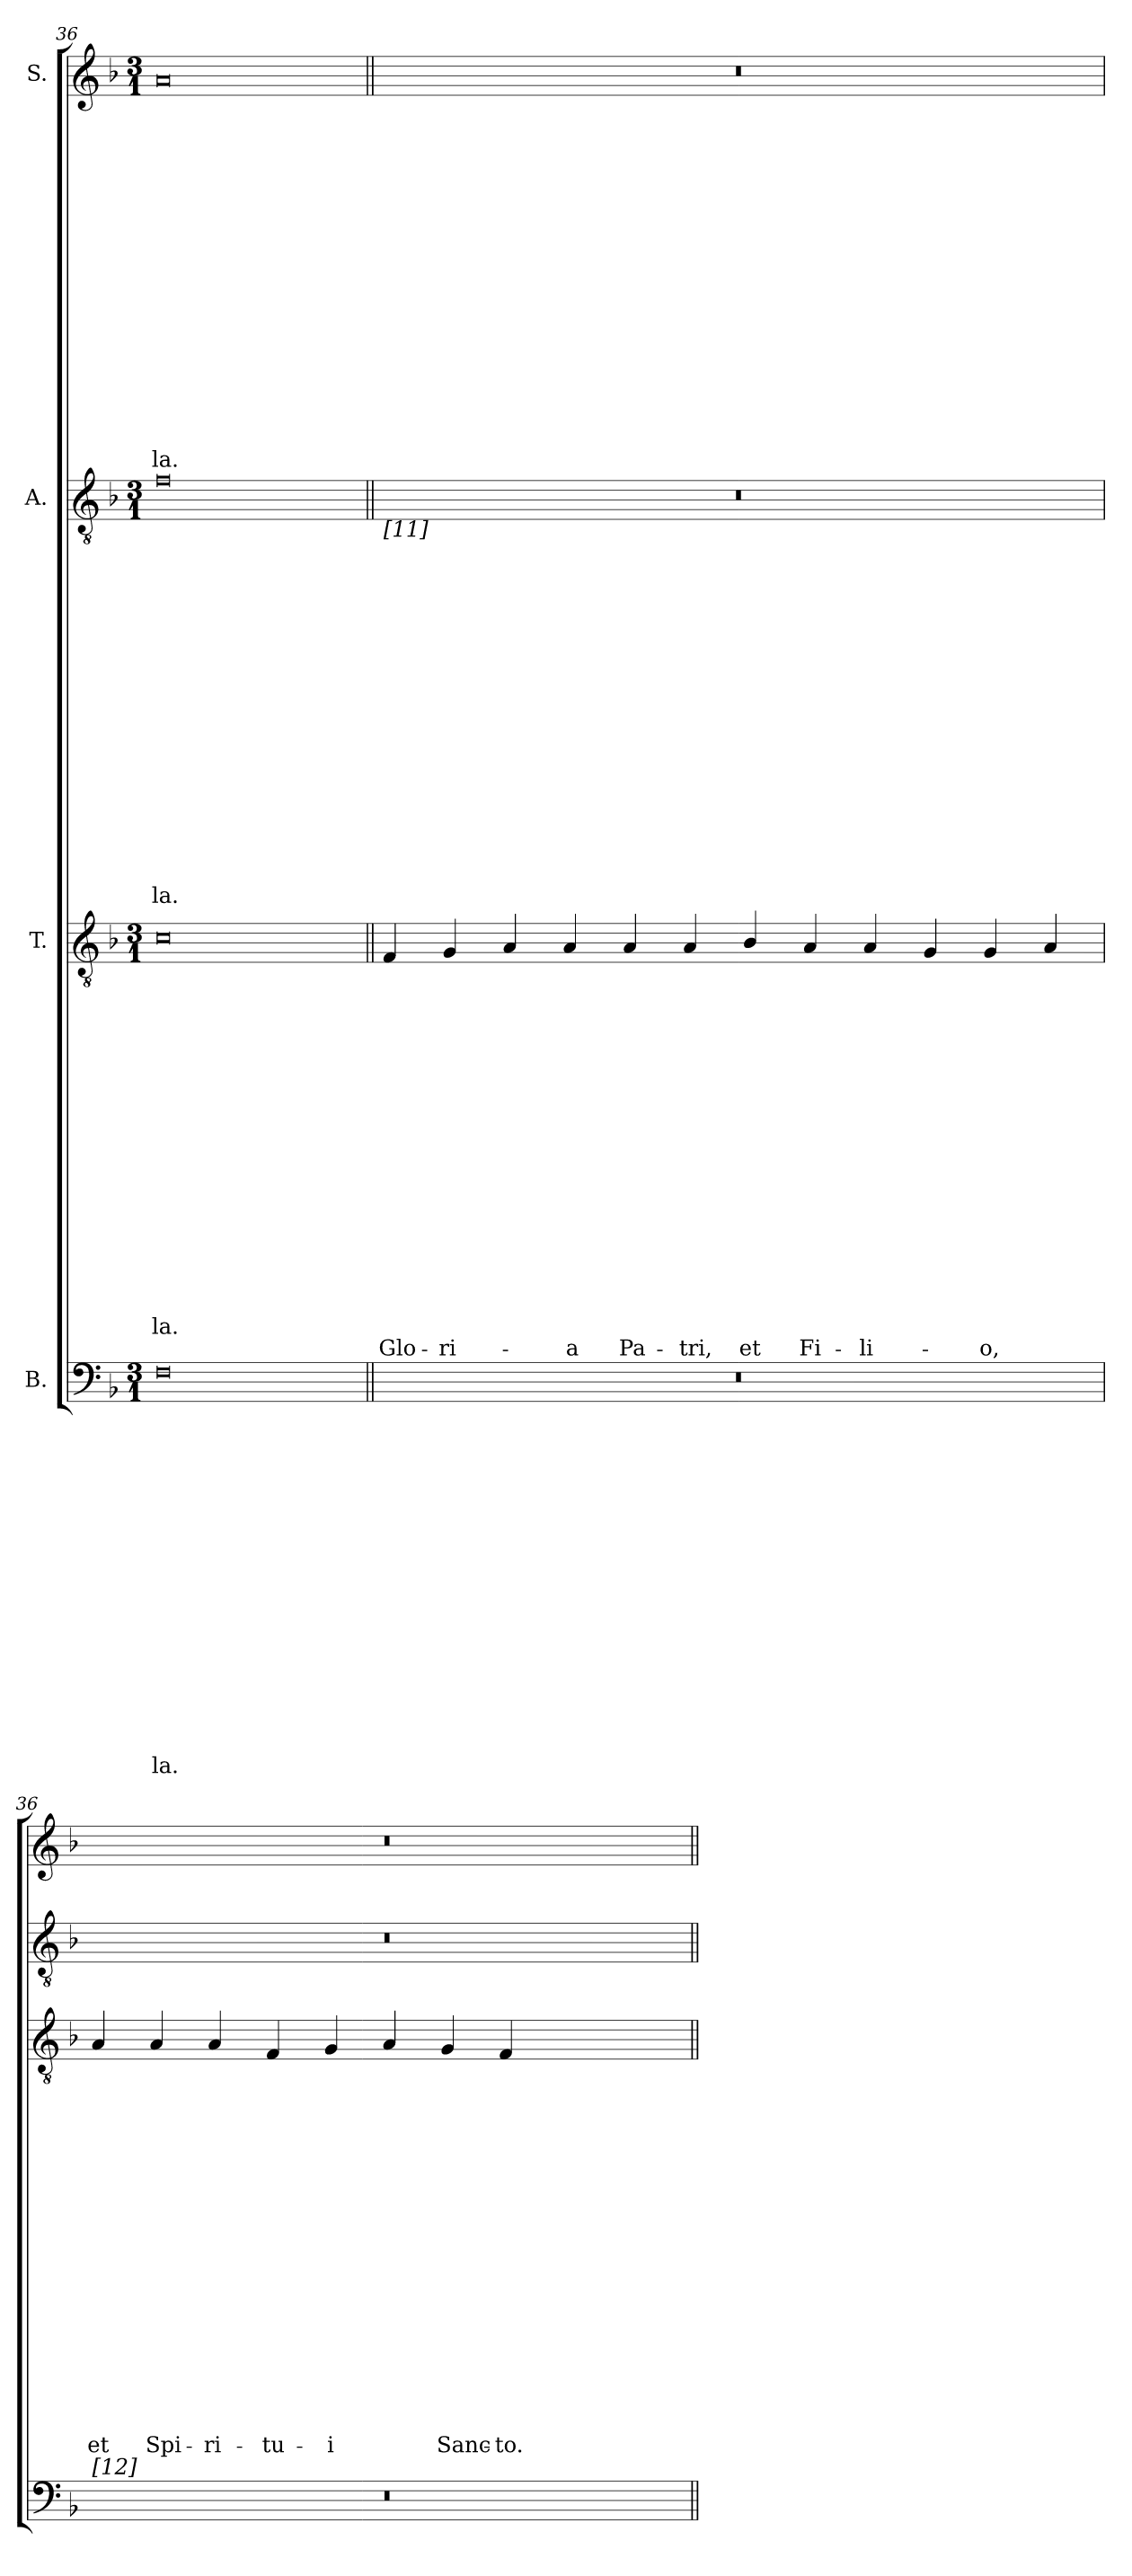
**kern	**text	**text	**text	**text	**text	**text	**text	**text	**text	**text	**text	**text	**text	**text	**text	**text	**text	**kern	**text	**text	**text	**text	**text	**text	**text	**text	**text	**text	**text	**text	**text	**text	**text	**text	**text	**text	**kern	**text	**text	**text	**text	**text	**text	**text	**text	**text	**text	**text	**text	**text	**text	**text	**text	**text	**kern	**text	**text	**text	**text	**text	**text	**text	**text	**text	**text	**text	**text	**text	**text	**text	**text	**text
*part4	*part4	*part4	*part4	*part4	*part4	*part4	*part4	*part4	*part4	*part4	*part4	*part4	*part4	*part4	*part4	*part4	*part4	*part3	*part3	*part3	*part3	*part3	*part3	*part3	*part3	*part3	*part3	*part3	*part3	*part3	*part3	*part3	*part3	*part3	*part3	*part3	*part2	*part2	*part2	*part2	*part2	*part2	*part2	*part2	*part2	*part2	*part2	*part2	*part2	*part2	*part2	*part2	*part2	*part2	*part1	*part1	*part1	*part1	*part1	*part1	*part1	*part1	*part1	*part1	*part1	*part1	*part1	*part1	*part1	*part1	*part1	*part1
*staff4	*staff4	*staff4	*staff4	*staff4	*staff4	*staff4	*staff4	*staff4	*staff4	*staff4	*staff4	*staff4	*staff4	*staff4	*staff4	*staff4	*staff4	*staff3	*staff3	*staff3	*staff3	*staff3	*staff3	*staff3	*staff3	*staff3	*staff3	*staff3	*staff3	*staff3	*staff3	*staff3	*staff3	*staff3	*staff3	*staff3	*staff2	*staff2	*staff2	*staff2	*staff2	*staff2	*staff2	*staff2	*staff2	*staff2	*staff2	*staff2	*staff2	*staff2	*staff2	*staff2	*staff2	*staff2	*staff1	*staff1	*staff1	*staff1	*staff1	*staff1	*staff1	*staff1	*staff1	*staff1	*staff1	*staff1	*staff1	*staff1	*staff1	*staff1	*staff1	*staff1
*I"B.	*	*	*	*	*	*	*	*	*	*	*	*	*	*	*	*	*	*I"T.	*	*	*	*	*	*	*	*	*	*	*	*	*	*	*	*	*	*	*I"A.	*	*	*	*	*	*	*	*	*	*	*	*	*	*	*	*	*	*I"S.	*	*	*	*	*	*	*	*	*	*	*	*	*	*	*	*	*
*clefF4	*	*	*	*	*	*	*	*	*	*	*	*	*	*	*	*	*	*clefGv2	*	*	*	*	*	*	*	*	*	*	*	*	*	*	*	*	*	*	*clefGv2	*	*	*	*	*	*	*	*	*	*	*	*	*	*	*	*	*	*clefG2	*	*	*	*	*	*	*	*	*	*	*	*	*	*	*	*	*
*k[b-]	*	*	*	*	*	*	*	*	*	*	*	*	*	*	*	*	*	*k[b-]	*	*	*	*	*	*	*	*	*	*	*	*	*	*	*	*	*	*	*k[b-]	*	*	*	*	*	*	*	*	*	*	*	*	*	*	*	*	*	*k[b-]	*	*	*	*	*	*	*	*	*	*	*	*	*	*	*	*	*
*F:	*	*	*	*	*	*	*	*	*	*	*	*	*	*	*	*	*	*F:	*	*	*	*	*	*	*	*	*	*	*	*	*	*	*	*	*	*	*F:	*	*	*	*	*	*	*	*	*	*	*	*	*	*	*	*	*	*F:	*	*	*	*	*	*	*	*	*	*	*	*	*	*	*	*	*
*M3/1	*	*	*	*	*	*	*	*	*	*	*	*	*	*	*	*	*	*M3/1	*	*	*	*	*	*	*	*	*	*	*	*	*	*	*	*	*	*	*M3/1	*	*	*	*	*	*	*	*	*	*	*	*	*	*	*	*	*	*M3/1	*	*	*	*	*	*	*	*	*	*	*	*	*	*	*	*	*
=36	=36	=36	=36	=36	=36	=36	=36	=36	=36	=36	=36	=36	=36	=36	=36	=36	=36	=36	=36	=36	=36	=36	=36	=36	=36	=36	=36	=36	=36	=36	=36	=36	=36	=36	=36	=36	=36	=36	=36	=36	=36	=36	=36	=36	=36	=36	=36	=36	=36	=36	=36	=36	=36	=36	=36	=36	=36	=36	=36	=36	=36	=36	=36	=36	=36	=36	=36	=36	=36	=36	=36	=36
0F	.	.	.	.	.	.	.	.	.	.	.	.	.	.	.	.	-la.	0c	.	.	.	.	.	.	.	.	.	.	.	.	.	.	.	.	-la.	.	0f	.	.	.	.	.	.	.	.	.	.	.	.	.	.	.	.	-la.	0a	.	.	.	.	.	.	.	.	.	.	.	.	.	.	.	.	-la.
!!LO:PB:g=z
=36X22||	=36X22||	=36X22||	=36X22||	=36X22||	=36X22||	=36X22||	=36X22||	=36X22||	=36X22||	=36X22||	=36X22||	=36X22||	=36X22||	=36X22||	=36X22||	=36X22||	=36X22||	=36X22||	=36X22||	=36X22||	=36X22||	=36X22||	=36X22||	=36X22||	=36X22||	=36X22||	=36X22||	=36X22||	=36X22||	=36X22||	=36X22||	=36X22||	=36X22||	=36X22||	=36X22||	=36X22||	=36X22||	=36X22||	=36X22||	=36X22||	=36X22||	=36X22||	=36X22||	=36X22||	=36X22||	=36X22||	=36X22||	=36X22||	=36X22||	=36X22||	=36X22||	=36X22||	=36X22||	=36X22||	=36X22||	=36X22||	=36X22||	=36X22||	=36X22||	=36X22||	=36X22||	=36X22||	=36X22||	=36X22||	=36X22||	=36X22||	=36X22||	=36X22||	=36X22||	=36X22||	=36X22||	=36X22||
!	!	!	!	!	!	!	!	!	!	!	!	!	!	!	!	!	!	!	!	!	!	!	!	!	!	!	!	!	!	!	!	!	!	!	!	!	!LO:TX:b:t=[11]	!	!	!	!	!	!	!	!	!	!	!	!	!	!	!	!	!	!	!	!	!	!	!	!	!	!	!	!	!	!	!	!	!	!	!
0.r	.	.	.	.	.	.	.	.	.	.	.	.	.	.	.	.	.	4F/	.	.	.	.	.	.	.	.	.	.	.	.	.	.	.	.	.	Glo-	0.r	.	.	.	.	.	.	.	.	.	.	.	.	.	.	.	.	.	0.r	.	.	.	.	.	.	.	.	.	.	.	.	.	.	.	.	.
.	.	.	.	.	.	.	.	.	.	.	.	.	.	.	.	.	.	4G/	.	.	.	.	.	.	.	.	.	.	.	.	.	.	.	.	.	-ri-	.	.	.	.	.	.	.	.	.	.	.	.	.	.	.	.	.	.	.	.	.	.	.	.	.	.	.	.	.	.	.	.	.	.	.	.
.	.	.	.	.	.	.	.	.	.	.	.	.	.	.	.	.	.	4A/	.	.	.	.	.	.	.	.	.	.	.	.	.	.	.	.	.	.	.	.	.	.	.	.	.	.	.	.	.	.	.	.	.	.	.	.	.	.	.	.	.	.	.	.	.	.	.	.	.	.	.	.	.	.
.	.	.	.	.	.	.	.	.	.	.	.	.	.	.	.	.	.	4A/	.	.	.	.	.	.	.	.	.	.	.	.	.	.	.	.	.	-a	.	.	.	.	.	.	.	.	.	.	.	.	.	.	.	.	.	.	.	.	.	.	.	.	.	.	.	.	.	.	.	.	.	.	.	.
.	.	.	.	.	.	.	.	.	.	.	.	.	.	.	.	.	.	4A/	.	.	.	.	.	.	.	.	.	.	.	.	.	.	.	.	.	Pa-	.	.	.	.	.	.	.	.	.	.	.	.	.	.	.	.	.	.	.	.	.	.	.	.	.	.	.	.	.	.	.	.	.	.	.	.
.	.	.	.	.	.	.	.	.	.	.	.	.	.	.	.	.	.	4A/	.	.	.	.	.	.	.	.	.	.	.	.	.	.	.	.	.	-tri,	.	.	.	.	.	.	.	.	.	.	.	.	.	.	.	.	.	.	.	.	.	.	.	.	.	.	.	.	.	.	.	.	.	.	.	.
.	.	.	.	.	.	.	.	.	.	.	.	.	.	.	.	.	.	4B-/	.	.	.	.	.	.	.	.	.	.	.	.	.	.	.	.	.	et	.	.	.	.	.	.	.	.	.	.	.	.	.	.	.	.	.	.	.	.	.	.	.	.	.	.	.	.	.	.	.	.	.	.	.	.
.	.	.	.	.	.	.	.	.	.	.	.	.	.	.	.	.	.	4A/	.	.	.	.	.	.	.	.	.	.	.	.	.	.	.	.	.	Fi-	.	.	.	.	.	.	.	.	.	.	.	.	.	.	.	.	.	.	.	.	.	.	.	.	.	.	.	.	.	.	.	.	.	.	.	.
.	.	.	.	.	.	.	.	.	.	.	.	.	.	.	.	.	.	4A/	.	.	.	.	.	.	.	.	.	.	.	.	.	.	.	.	.	-li-	.	.	.	.	.	.	.	.	.	.	.	.	.	.	.	.	.	.	.	.	.	.	.	.	.	.	.	.	.	.	.	.	.	.	.	.
.	.	.	.	.	.	.	.	.	.	.	.	.	.	.	.	.	.	4G/	.	.	.	.	.	.	.	.	.	.	.	.	.	.	.	.	.	.	.	.	.	.	.	.	.	.	.	.	.	.	.	.	.	.	.	.	.	.	.	.	.	.	.	.	.	.	.	.	.	.	.	.	.	.
.	.	.	.	.	.	.	.	.	.	.	.	.	.	.	.	.	.	4G/	.	.	.	.	.	.	.	.	.	.	.	.	.	.	.	.	.	-o,	.	.	.	.	.	.	.	.	.	.	.	.	.	.	.	.	.	.	.	.	.	.	.	.	.	.	.	.	.	.	.	.	.	.	.	.
.	.	.	.	.	.	.	.	.	.	.	.	.	.	.	.	.	.	4A/	.	.	.	.	.	.	.	.	.	.	.	.	.	.	.	.	.	.	.	.	.	.	.	.	.	.	.	.	.	.	.	.	.	.	.	.	.	.	.	.	.	.	.	.	.	.	.	.	.	.	.	.	.	.
!!LO:LB:g=z
=36X23	=36X23	=36X23	=36X23	=36X23	=36X23	=36X23	=36X23	=36X23	=36X23	=36X23	=36X23	=36X23	=36X23	=36X23	=36X23	=36X23	=36X23	=36X23	=36X23	=36X23	=36X23	=36X23	=36X23	=36X23	=36X23	=36X23	=36X23	=36X23	=36X23	=36X23	=36X23	=36X23	=36X23	=36X23	=36X23	=36X23	=36X23	=36X23	=36X23	=36X23	=36X23	=36X23	=36X23	=36X23	=36X23	=36X23	=36X23	=36X23	=36X23	=36X23	=36X23	=36X23	=36X23	=36X23	=36X23	=36X23	=36X23	=36X23	=36X23	=36X23	=36X23	=36X23	=36X23	=36X23	=36X23	=36X23	=36X23	=36X23	=36X23	=36X23	=36X23	=36X23
!LO:TX:a:t=[12]	!	!	!	!	!	!	!	!	!	!	!	!	!	!	!	!	!	!	!	!	!	!	!	!	!	!	!	!	!	!	!	!	!	!	!	!	!	!	!	!	!	!	!	!	!	!	!	!	!	!	!	!	!	!	!	!	!	!	!	!	!	!	!	!	!	!	!	!	!	!	!	!
0.r	.	.	.	.	.	.	.	.	.	.	.	.	.	.	.	.	.	4A/	.	.	.	.	.	.	.	.	.	.	.	.	.	.	.	.	.	et	0.r	.	.	.	.	.	.	.	.	.	.	.	.	.	.	.	.	.	0.r	.	.	.	.	.	.	.	.	.	.	.	.	.	.	.	.	.
.	.	.	.	.	.	.	.	.	.	.	.	.	.	.	.	.	.	4A/	.	.	.	.	.	.	.	.	.	.	.	.	.	.	.	.	.	Spi-	.	.	.	.	.	.	.	.	.	.	.	.	.	.	.	.	.	.	.	.	.	.	.	.	.	.	.	.	.	.	.	.	.	.	.	.
.	.	.	.	.	.	.	.	.	.	.	.	.	.	.	.	.	.	4A/	.	.	.	.	.	.	.	.	.	.	.	.	.	.	.	.	.	-ri-	.	.	.	.	.	.	.	.	.	.	.	.	.	.	.	.	.	.	.	.	.	.	.	.	.	.	.	.	.	.	.	.	.	.	.	.
.	.	.	.	.	.	.	.	.	.	.	.	.	.	.	.	.	.	4F/	.	.	.	.	.	.	.	.	.	.	.	.	.	.	.	.	.	-tu-	.	.	.	.	.	.	.	.	.	.	.	.	.	.	.	.	.	.	.	.	.	.	.	.	.	.	.	.	.	.	.	.	.	.	.	.
.	.	.	.	.	.	.	.	.	.	.	.	.	.	.	.	.	.	4G/	.	.	.	.	.	.	.	.	.	.	.	.	.	.	.	.	.	-i	.	.	.	.	.	.	.	.	.	.	.	.	.	.	.	.	.	.	.	.	.	.	.	.	.	.	.	.	.	.	.	.	.	.	.	.
.	.	.	.	.	.	.	.	.	.	.	.	.	.	.	.	.	.	4A/	.	.	.	.	.	.	.	.	.	.	.	.	.	.	.	.	.	.	.	.	.	.	.	.	.	.	.	.	.	.	.	.	.	.	.	.	.	.	.	.	.	.	.	.	.	.	.	.	.	.	.	.	.	.
.	.	.	.	.	.	.	.	.	.	.	.	.	.	.	.	.	.	4G/	.	.	.	.	.	.	.	.	.	.	.	.	.	.	.	.	.	Sanc-	.	.	.	.	.	.	.	.	.	.	.	.	.	.	.	.	.	.	.	.	.	.	.	.	.	.	.	.	.	.	.	.	.	.	.	.
.	.	.	.	.	.	.	.	.	.	.	.	.	.	.	.	.	.	4F/	.	.	.	.	.	.	.	.	.	.	.	.	.	.	.	.	.	-to.	.	.	.	.	.	.	.	.	.	.	.	.	.	.	.	.	.	.	.	.	.	.	.	.	.	.	.	.	.	.	.	.	.	.	.	.
.	.	.	.	.	.	.	.	.	.	.	.	.	.	.	.	.	.	1ryy	.	.	.	.	.	.	.	.	.	.	.	.	.	.	.	.	.	.	.	.	.	.	.	.	.	.	.	.	.	.	.	.	.	.	.	.	.	.	.	.	.	.	.	.	.	.	.	.	.	.	.	.	.	.
=||	=||	=||	=||	=||	=||	=||	=||	=||	=||	=||	=||	=||	=||	=||	=||	=||	=||	=||	=||	=||	=||	=||	=||	=||	=||	=||	=||	=||	=||	=||	=||	=||	=||	=||	=||	=||	=||	=||	=||	=||	=||	=||	=||	=||	=||	=||	=||	=||	=||	=||	=||	=||	=||	=||	=||	=||	=||	=||	=||	=||	=||	=||	=||	=||	=||	=||	=||	=||	=||	=||	=||	=||
*-	*-	*-	*-	*-	*-	*-	*-	*-	*-	*-	*-	*-	*-	*-	*-	*-	*-	*-	*-	*-	*-	*-	*-	*-	*-	*-	*-	*-	*-	*-	*-	*-	*-	*-	*-	*-	*-	*-	*-	*-	*-	*-	*-	*-	*-	*-	*-	*-	*-	*-	*-	*-	*-	*-	*-	*-	*-	*-	*-	*-	*-	*-	*-	*-	*-	*-	*-	*-	*-	*-	*-	*-
